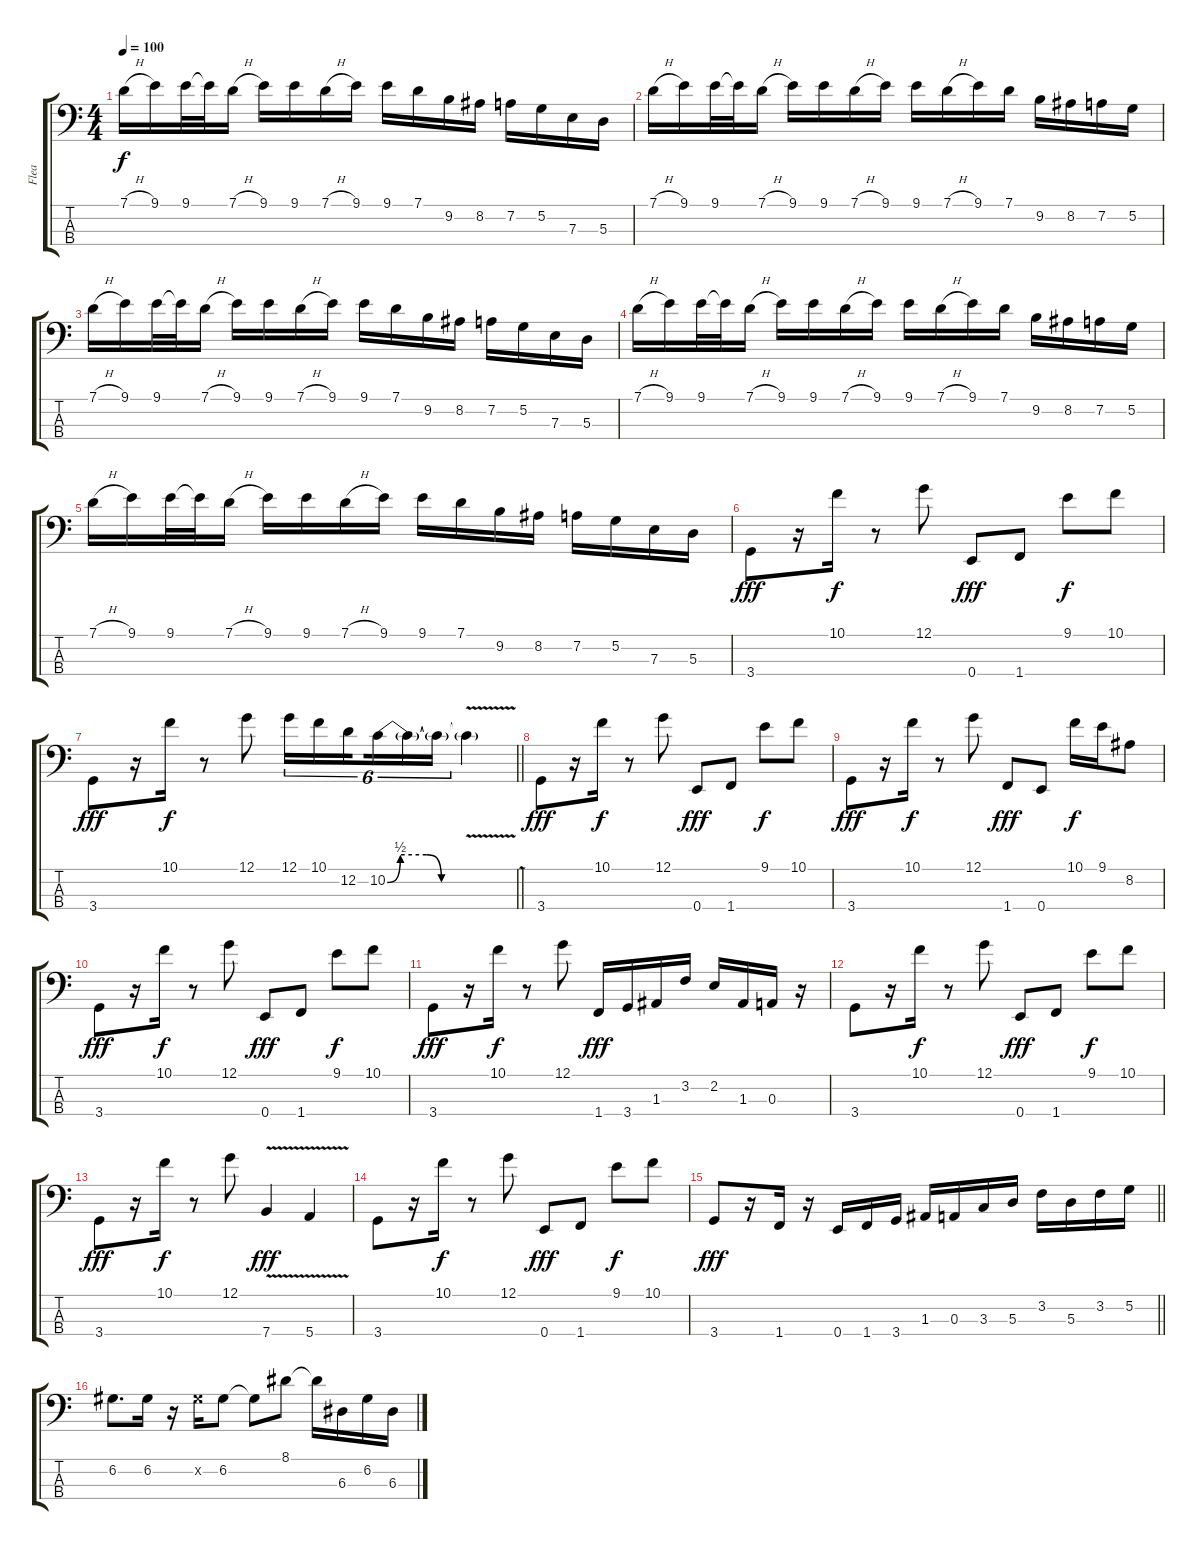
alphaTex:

\track ("Flea" "Flea") {instrument electricbassfinger}
\staff {score tabs}
\tuning (G2 D2 A1 E1) {hide}
\ts (4 4)
\tempo 100
\clef f4
\ks c
7.1{h}.16{dy f} 9.1.16 9.1.32 9.1{t}.32 7.1{h}.16 9.1.16 9.1.16 7.1{h}.16 9.1.16 9.1.16 7.1.16 9.2.16 8.2.16 7.2.16 5.2.16 7.3.16 5.3.16 |
7.1{h}.16 9.1.16 9.1.32 9.1{t}.32 7.1{h}.16 9.1.16 9.1.16 7.1{h}.16 9.1.16 9.1.16 7.1{h}.16 9.1.16 7.1.16 9.2.16 8.2.16 7.2.16 5.2.16 |
7.1{h}.16 9.1.16 9.1.32 9.1{t}.32 7.1{h}.16 9.1.16 9.1.16 7.1{h}.16 9.1.16 9.1.16 7.1.16 9.2.16 8.2.16 7.2.16 5.2.16 7.3.16 5.3.16 |
7.1{h}.16 9.1.16 9.1.32 9.1{t}.32 7.1{h}.16 9.1.16 9.1.16 7.1{h}.16 9.1.16 9.1.16 7.1{h}.16 9.1.16 7.1.16 9.2.16 8.2.16 7.2.16 5.2.16 |
7.1{h}.16 9.1.16 9.1.32 9.1{t}.32 7.1{h}.16 9.1.16 9.1.16 7.1{h}.16 9.1.16 9.1.16 7.1.16 9.2.16 8.2.16 7.2.16 5.2.16 7.3.16 5.3.16 |
3.4.8{dy fff} r.16 10.1.16{dy f} r.8 12.1.8 0.4.8{dy fff} 1.4.8 9.1.8{dy f} 10.1.8 |
\barLineRight lightlight
3.4.8{dy fff} r.16 10.1.16{dy f} r.8 12.1.8 12.1.16{tu (6 4)} 10.1.16{tu (6 4)} 12.2.16{tu (6 4) beam splitsecondary} 10.2{be (custom 0 0 6 2 18 2 25 0 60 0)}.16{tu (6 4)} 10.2{t}.16{tu (6 4)} 10.2{t}.16{tu (6 4)} 10.2{v t}.4 |
3.4.8{dy fff} r.16 10.1.16{dy f} r.8 12.1.8 0.4.8{dy fff} 1.4.8 9.1.8{dy f} 10.1.8 |
3.4.8{dy fff} r.16 10.1.16{dy f} r.8 12.1.8 1.4.8{dy fff} 0.4.8 10.1.16{dy f} 9.1.16 8.2.8 |
3.4.8{dy fff} r.16 10.1.16{dy f} r.8 12.1.8 0.4.8{dy fff} 1.4.8 9.1.8{dy f} 10.1.8 |
3.4.8{dy fff} r.16 10.1.16{dy f} r.8 12.1.8 1.4.16{dy fff} 3.4.16 1.3.16 3.2.16 2.2.16 1.3.16 0.3.16 r.16 |
3.4.8 r.16 10.1.16{dy f} r.8 12.1.8 0.4.8{dy fff} 1.4.8 9.1.8{dy f} 10.1.8 |
3.4.8{dy fff} r.16 10.1.16{dy f} r.8 12.1.8 7.4{v}.4{dy fff} 5.4{v}.4 |
3.4.8 r.16 10.1.16{dy f} r.8 12.1.8 0.4.8{dy fff} 1.4.8 9.1.8{dy f} 10.1.8 |
\barLineRight lightlight
3.4.8{dy fff} r.16 1.4.16 r.16 0.4.16 1.4.16 3.4.16 1.3.16 0.3.16 3.3.16 5.3.16 3.2.16 5.3.16 3.2.16 5.2.16 |
6.2.8{d} 6.2.16 r.16 6.2{x}.16 6.2.8 6.2{t}.8 8.1.8 8.1{t}.16 6.3.16 6.2.16 6.3.16
